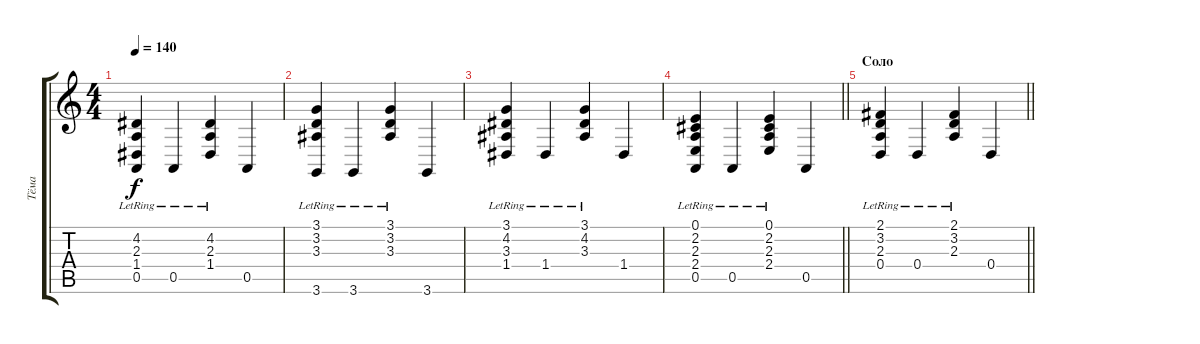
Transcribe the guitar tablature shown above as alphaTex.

\track ("Тёма" "Тёма") {instrument acousticgrandpiano}
\staff {score tabs}
\tuning (E4 B3 G3 D3 A2 E2) {hide}
\ts (4 4)
\tempo 140
\clef g2
\ks c
(4.2{lr} 2.3{lr} 1.4{lr} 0.5{lr}).4{dy f} 0.5{lr}.4 (4.2{lr} 2.3{lr} 1.4{lr}).4 0.5.4 |
(3.1{lr} 3.2{lr} 3.3{lr} 3.6{lr}).4 3.6{lr}.4 (3.1{lr} 3.2{lr} 3.3{lr}).4 3.6.4 |
(3.1{lr} 4.2{lr} 3.3{lr} 1.4{lr}).4 1.4{lr}.4 (3.1{lr} 4.2{lr} 3.3{lr}).4 1.4.4 |
\barLineRight lightlight
(0.1{lr} 2.2{lr} 2.3{lr} 2.4{lr} 0.5{lr}).4 0.5{lr}.4 (0.1{lr} 2.2{lr} 2.3{lr} 2.4{lr}).4 0.5.4 |
\section ("" "Соло")
\barLineRight lightlight
(2.1{lr} 3.2{lr} 2.3{lr} 0.4{lr}).4 0.4{lr}.4 (2.1{lr} 3.2{lr} 2.3{lr}).4 0.4.4
